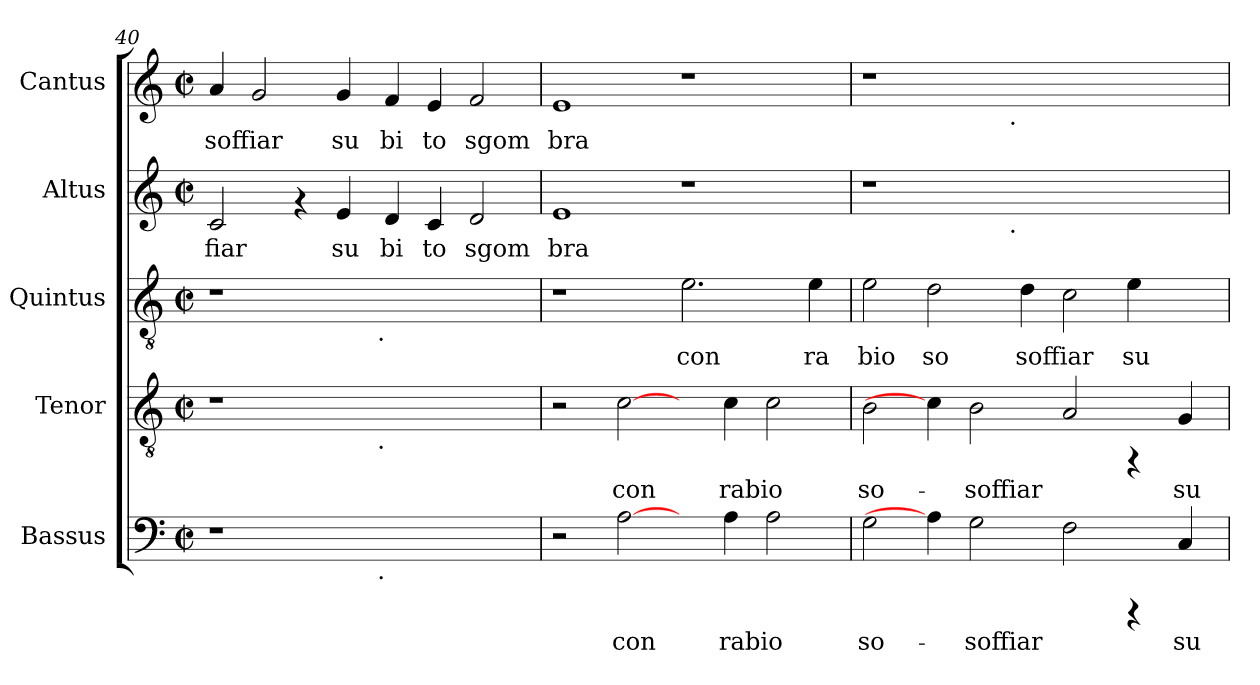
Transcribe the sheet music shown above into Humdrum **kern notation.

**kern	**text	**kern	**text	**kern	**text	**kern	**text	**kern	**text
*part5	*part5	*part4	*part4	*part3	*part3	*part2	*part2	*part1	*part1
*staff5	*staff5	*staff4	*staff4	*staff3	*staff3	*staff2	*staff2	*staff1	*staff1
*I"Bassus	*	*I"Tenor	*	*I"Quintus	*	*I"Altus	*	*I"Cantus	*
*clefF4	*	*clefGv2	*	*clefGv2	*	*clefG2	*	*clefG2	*
*k[]	*	*k[]	*	*k[]	*	*k[]	*	*k[]	*
*C:	*	*C:	*	*C:	*	*C:	*	*C:	*
*M2/2	*	*M2/2	*	*M2/2	*	*M2/2	*	*M2/2	*
*met(c|)	*	*met(c|)	*	*met(c|)	*	*met(c|)	*	*met(c|)	*
=40	=40	=40	=40	=40	=40	=40	=40	=40	=40
!	!	!	!	!	!	!	!LO:LY:b:cj	!	!LO:LY:b:cj
*^	*	*^	*	*^	*	*	*	*	*
1r	2ryy	.	1r	2ryy	.	1r	2ryy	.	2c/	fiar	4a/	soffiar
!	!	!	!	!	!	!	!	!	!	!	!	!LO:LY:b:cj
.	.	.	.	.	.	.	.	.	.	.	2g/	.
.	4ryy	.	.	4ryy	.	.	4ryy	.	4rf	.	.	.
!	!	!	!	!	!	!	!	!	!	!LO:LY:b:cj	!	!LO:LY:b:cj
.	8...ryy	.	.	8...ryy	.	.	8...ryy	.	4e/	su	4g/	su
!	!	!	!	!	!	!	!LO:TX:b:t=.	!	!	!	!	!
!	!	!	!	!LO:TX:b:t=.	!	!	!	!	!	!	!	!
!	!LO:TX:b:t=.	!	!	!	!	!	!	!	!	!	!	!
.	1ryy	.	.	1ryy	.	.	1ryy	.	.	.	.	.
!	!	!	!	!	!	!	!	!	!	!LO:LY:b:cj	!	!LO:LY:b:cj
1ryy	.	.	1ryy	.	.	1ryy	.	.	4d/	bi	4f/	bi
!	!	!	!	!	!	!	!	!	!	!LO:LY:b:cj	!	!LO:LY:b:cj
.	.	.	.	.	.	.	.	.	4c/	to	4e/	to
!	!	!	!	!	!	!	!	!	!	!LO:LY:b:cj	!	!LO:LY:b:cj
.	.	.	.	.	.	.	.	.	2d/	sgom	2f/	sgom
.	64ryy	.	.	64ryy	.	.	64ryy	.	.	.	.	.
=41	=41	=41	=41	=41	=41	=41	=41	=41	=41	=41	=41	=41
!	!	!	!	!	!	!	!	!	!	!LO:LY:b:cj	!	!LO:LY:b:cj
*v	*v	*	*	*	*	*v	*v	*	*	*	*	*
*	*	*v	*v	*	*	*	*	*	*	*
2r	.	2r	.	1r	.	1e	bra	1e	bra
!	!LO:LY:b:cj	!	!LO:LY:b:cj	!	!	!	!	!	!
[2A\	con	[2c\	con	.	.	.	.	.	.
!	!	!	!	!	!LO:LY:b:cj	!	!	!	!
4ryy	.	4ryy	.	2.e\	con	1r	.	1r	.
!	!LO:LY:b:cj	!	!LO:LY:b:cj	!	!	!	!	!	!
4A\	rabio-	4c\	rabio	.	.	.	.	.	.
!	!LO:LY:b:cj	!	!LO:LY:b:cj	!	!	!	!	!	!
2A\	--	2c\	.	.	.	.	.	.	.
!	!	!	!	!	!LO:LY:b:cj	!	!	!	!
.	.	.	.	4e\	ra	.	.	.	.
!!LO:LB:g=z
=42	=42	=42	=42	=42	=42	=42	=42	=42	=42
!	!LO:LY:b:cj	!	!LO:LY:b:cj	!	!LO:LY:b:cj	!	!	!	!
*	*	*	*	*	*	*^	*	*^	*
2G\	-so-	2B\	so-	2e\	bio	1r	2ryy	.	1r	2ryy	.
!	!	!	!	!	!LO:LY:b:cj	!	!	!	!	!	!
4A\]	.	4c\]	.	2d\	so	.	4...ryy	.	.	4...ryy	.
!	!LO:LY:b:cj	!	!LO:LY:b:cj	!	!	!	!	!	!	!	!
2G\	-soffiar	2B\	-soffiar	.	.	.	.	.	.	.	.
!	!	!	!	!	!	!	!	!	!	!LO:TX:b:t=.	!
!	!	!	!	!	!	!	!LO:TX:b:t=.	!	!	!	!
.	.	.	.	.	.	.	1ryy	.	.	1ryy	.
!	!	!	!	!	!LO:LY:b:cj	!	!	!	!	!	!
.	.	.	.	4d\	soffiar	1ryy	.	.	1ryy	.	.
!	!LO:LY:b:cj	!	!LO:LY:b:cj	!	!LO:LY:b:cj	!	!	!	!	!	!
2F\	.	2A/	.	2c\	.	.	.	.	.	.	.
!	!	!	!	!	!LO:LY:b:cj	!	!	!	!	!	!
4rCCC	.	4rFF	.	4e\	su	.	.	.	.	.	.
.	.	.	.	.	.	.	4ryy	.	.	4ryy	.
!	!LO:LY:b:cj	!	!LO:LY:b:cj	!	!	!	!	!	!	!	!
4C/	su-	4G/	su-	4ryy	.	4ryy	.	.	4ryy	.	.
.	.	.	.	.	.	.	32ryy	.	.	32ryy	.
*	*	*	*	*	*	*v	*v	*	*	*	*
*	*	*	*	*	*	*	*	*v	*v	*
=	=	=	=	=	=	=	=	=	=
*-	*-	*-	*-	*-	*-	*-	*-	*-	*-
